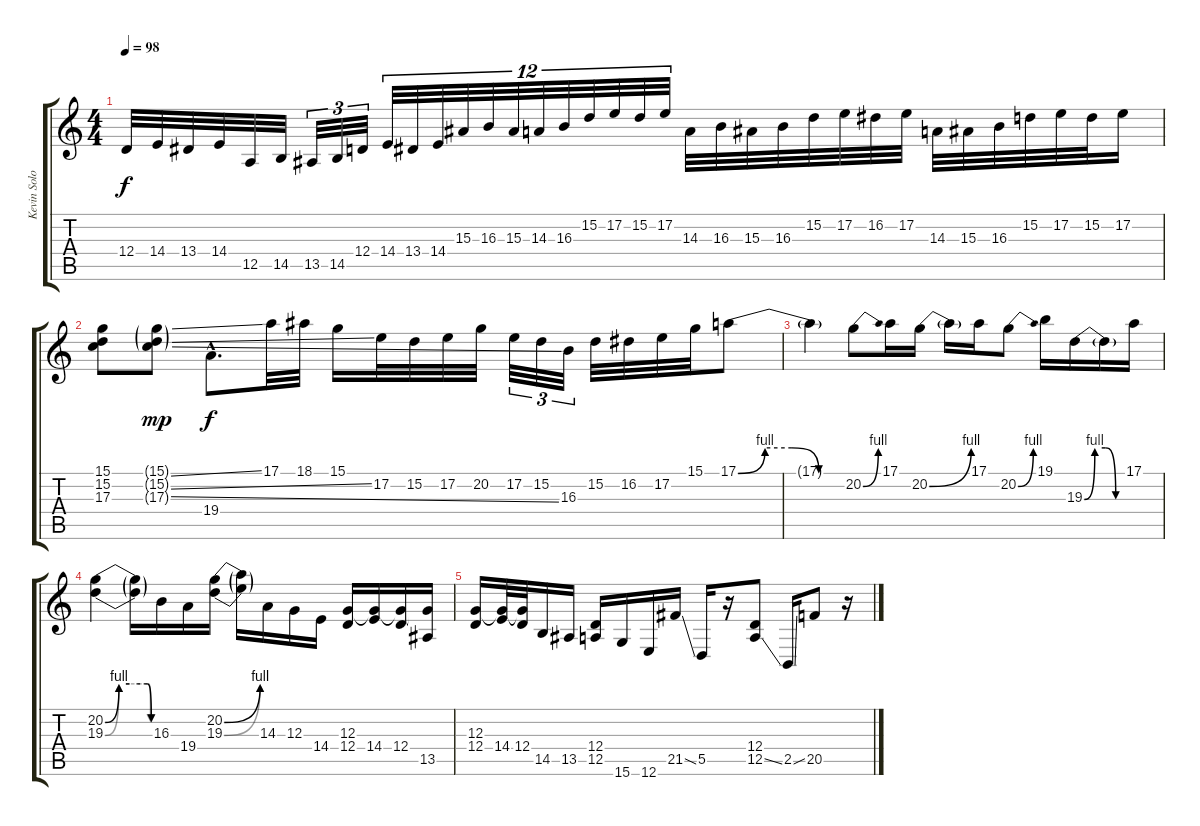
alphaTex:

\track ("Kevin Solo" "Kevin Solo") {instrument lead8bassandlead}
\staff {score tabs}
\tuning (E4 B3 G3 D3 A2 E2) {hide}
\ts (4 4)
\tempo 98
\clef g2
\ks c
12.4.32{dy f} 14.4.32 13.4.32 14.4.32 12.5.32 14.5.32 13.5.32{tu (3 2)} 14.5.32{tu (3 2)} 12.4.32{tu (3 2)} 14.4.32{tu (12 8)} 13.4.32{tu (12 8)} 14.4.32{tu (12 8)} 15.3.32{tu (12 8)} 16.3.32{tu (12 8)} 15.3.32{tu (12 8)} 14.3.32{tu (12 8)} 16.3.32{tu (12 8)} 15.2.32{tu (12 8)} 17.2.32{tu (12 8)} 15.2.32{tu (12 8)} 17.2.32{tu (12 8)} 14.3.32 16.3.32 15.3.32 16.3.32 15.2.32 17.2.32 16.2.32 17.2.32 14.3.32 15.3.32 16.3.32 15.2.32 17.2.32 15.2.32 17.2.16 |
(15.1 15.2 17.3).8 (15.1{ss g} 15.2{ss g} 17.3{ss g}).8{dy mp} 19.4{hac}.8{d dy f} 17.1.32 18.1.32 15.1.16 17.2.32 15.2.32 17.2.32 20.2.32 17.2.32{tu (3 2)} 15.2.32{tu (3 2)} 16.3.32{tu (3 2)} 15.2.32 16.2.32 17.2.32 15.1.32 17.1{be (custom 0 0 15 4 30 4 45 0 60 0)}.8 |
17.1{t}.4 20.2{be (bend 0 0 60 4)}.8 17.1.16 20.2{be (bend 0 0 60 4)}.16 20.2{t}.16 17.1.16 20.2{be (bend 0 0 60 4)}.8 19.1.16 19.3{be (custom 0 0 15 4 30 4 45 0 60 0)}.16 19.3{t}.16 17.1.16 |
(20.2{be (custom 0 0 17 4 30 4 52 4 57 0 60 0)} 19.3{be (custom 0 0 17 4 30 4 54 4 56 0 60 0)}).4 (20.2{t} 19.3{t}).16 16.3.16 19.4.16 (20.2{be (bend 0 0 60 4)} 19.3{be (bend 0 0 60 4)}).16 (20.2{t} 19.3{t}).16 14.3.16 12.3.16 14.4.16 (12.3 12.4).16 (12.3{t} 14.4).16 (12.3{t} 12.4).16 (12.3{t} 13.5).16 |
(12.3 12.4).16 (12.3{t} 14.4).32 (12.3{t} 12.4).32 14.5.16 13.5.16 (12.4 12.5).16 15.6.16 12.6.16 21.5{ss}.16 5.5.16 r.16 (12.4 12.5{ss}).8 2.5{ss}.16 20.5.8 r.16
